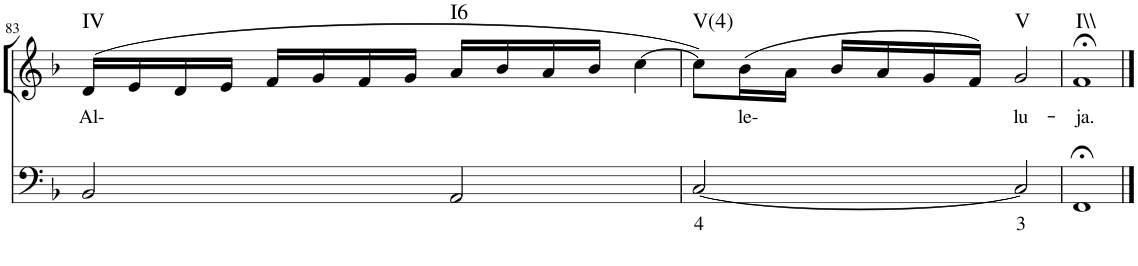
**kern	**text	**kern	**text	**harte
*part2	*part2	*part1	*part1	*part1
*staff2	*staff2	*staff1	*staff1	*
*I"Continuo	*	*I"Soprano	*	*
!!LO:PB:g=z
*clefF4	*	*clefG2	*	*
*k[b-]	*	*k[b-]	*	*
*M4/4	*	*M4/4	*	*
=83	=83	=83	=83	=83
!	!	!	!LO:LY:b	!LO:H:kt=IV
2BB-/	.	(16d/LL	Al-	N
.	.	16e/	.	.
.	.	16d/	.	.
.	.	16e/JJ	.	.
.	.	16f/LL	.	.
.	.	16g/	.	.
.	.	16f/	.	.
.	.	16g/JJ	.	.
!	!	!	!	!LO:H:kt=I6
2AA/	.	16a/LL	.	N
.	.	16b-/	.	.
.	.	16a/	.	.
.	.	16b-/JJ	.	.
.	.	[4cc\	.	.
=84	=84	=84	=84	=84
!	!LO:LY:b	!	!	!LO:H:kt=V(4)
[2C/	4	8cc\L])	.	N
!	!	!	!LO:LY:b	!
.	.	(16b-\L	le-	.
.	.	16a\JJ	.	.
.	.	16b-/LL	.	.
.	.	16a/	.	.
.	.	16g/	.	.
.	.	16f/JJ)	.	.
!	!LO:LY:b	!	!LO:LY:b	!LO:H:kt=V
2C/]	3	2g/	lu-	N
=85	=85	=85	=85	=85
!	!	!	!LO:LY:b	!LO:H:kt=I\\
1FF;<	.	1f;<	ja.	N
==	==	==	==	==
*-	*-	*-	*-	*-
